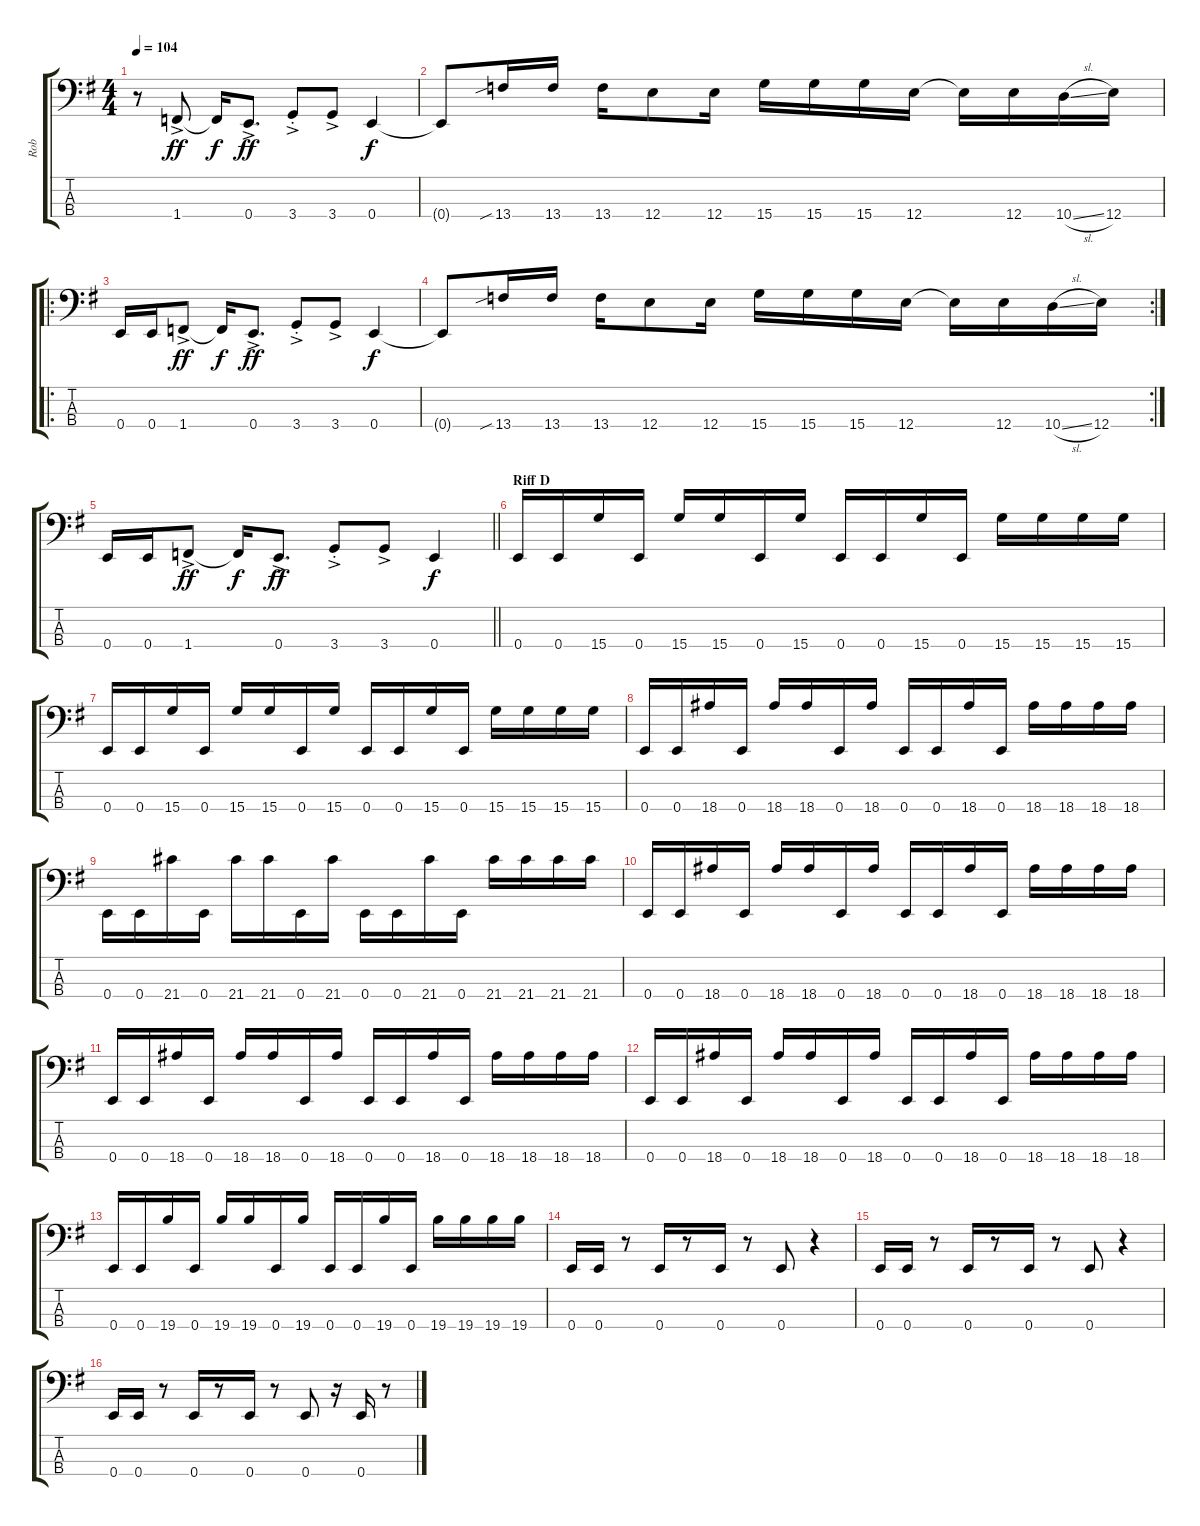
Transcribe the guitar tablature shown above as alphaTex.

\track ("Rob" "Rob") {instrument electricbassfinger}
\staff {score tabs}
\tuning (G2 D2 A1 E1) {hide}
\ts (4 4)
\tempo 104
\clef f4
\ks eminor
r.8{dy f} 1.4{ac}.8{dy ff} 1.4{t}.16{dy f} 0.4{ac}.8{d dy ff} 3.4{ac st}.8 3.4{ac}.8 0.4.4{dy f} |
0.4{t}.8 13.4{sib}.16 13.4.16 13.4.16 12.4.8 12.4.16 15.4.16 15.4.16 15.4.16 12.4.16 12.4{t}.16 12.4.16 10.4{sl}.16 12.4.16 |
\ro
0.4.16 0.4.16 1.4{ac}.8{dy ff} 1.4{t}.16{dy f} 0.4{ac}.8{d dy ff} 3.4{ac st}.8 3.4{ac}.8 0.4.4{dy f} |
\rc 2
0.4{t}.8 13.4{sib}.16 13.4.16 13.4.16 12.4.8 12.4.16 15.4.16 15.4.16 15.4.16 12.4.16 12.4{t}.16 12.4.16 10.4{sl}.16 12.4.16 |
\barLineRight lightlight
0.4.16 0.4.16 1.4{ac}.8{dy ff} 1.4{t}.16{dy f} 0.4{ac}.8{d dy ff} 3.4{ac st}.8 3.4{ac}.8 0.4.4{dy f} |
\section ("" "Riff D")
0.4.16 0.4.16 15.4.16 0.4.16 15.4.16 15.4.16 0.4.16 15.4.16 0.4.16 0.4.16 15.4.16 0.4.16 15.4.16 15.4.16 15.4.16 15.4.16 |
0.4.16 0.4.16 15.4.16 0.4.16 15.4.16 15.4.16 0.4.16 15.4.16 0.4.16 0.4.16 15.4.16 0.4.16 15.4.16 15.4.16 15.4.16 15.4.16 |
0.4.16 0.4.16 18.4.16 0.4.16 18.4.16 18.4.16 0.4.16 18.4.16 0.4.16 0.4.16 18.4.16 0.4.16 18.4.16 18.4.16 18.4.16 18.4.16 |
0.4.16 0.4.16 21.4.16 0.4.16 21.4.16 21.4.16 0.4.16 21.4.16 0.4.16 0.4.16 21.4.16 0.4.16 21.4.16 21.4.16 21.4.16 21.4.16 |
0.4.16 0.4.16 18.4.16 0.4.16 18.4.16 18.4.16 0.4.16 18.4.16 0.4.16 0.4.16 18.4.16 0.4.16 18.4.16 18.4.16 18.4.16 18.4.16 |
0.4.16 0.4.16 18.4.16 0.4.16 18.4.16 18.4.16 0.4.16 18.4.16 0.4.16 0.4.16 18.4.16 0.4.16 18.4.16 18.4.16 18.4.16 18.4.16 |
0.4.16 0.4.16 18.4.16 0.4.16 18.4.16 18.4.16 0.4.16 18.4.16 0.4.16 0.4.16 18.4.16 0.4.16 18.4.16 18.4.16 18.4.16 18.4.16 |
0.4.16 0.4.16 19.4.16 0.4.16 19.4.16 19.4.16 0.4.16 19.4.16 0.4.16 0.4.16 19.4.16 0.4.16 19.4.16 19.4.16 19.4.16 19.4.16 |
0.4.16 0.4.16 r.8 0.4.16 r.8 0.4.16 r.8 0.4.8 r.4 |
0.4.16 0.4.16 r.8 0.4.16 r.8 0.4.16 r.8 0.4.8 r.4 |
0.4.16 0.4.16 r.8 0.4.16 r.8 0.4.16 r.8 0.4.8 r.16 0.4.16 r.8
